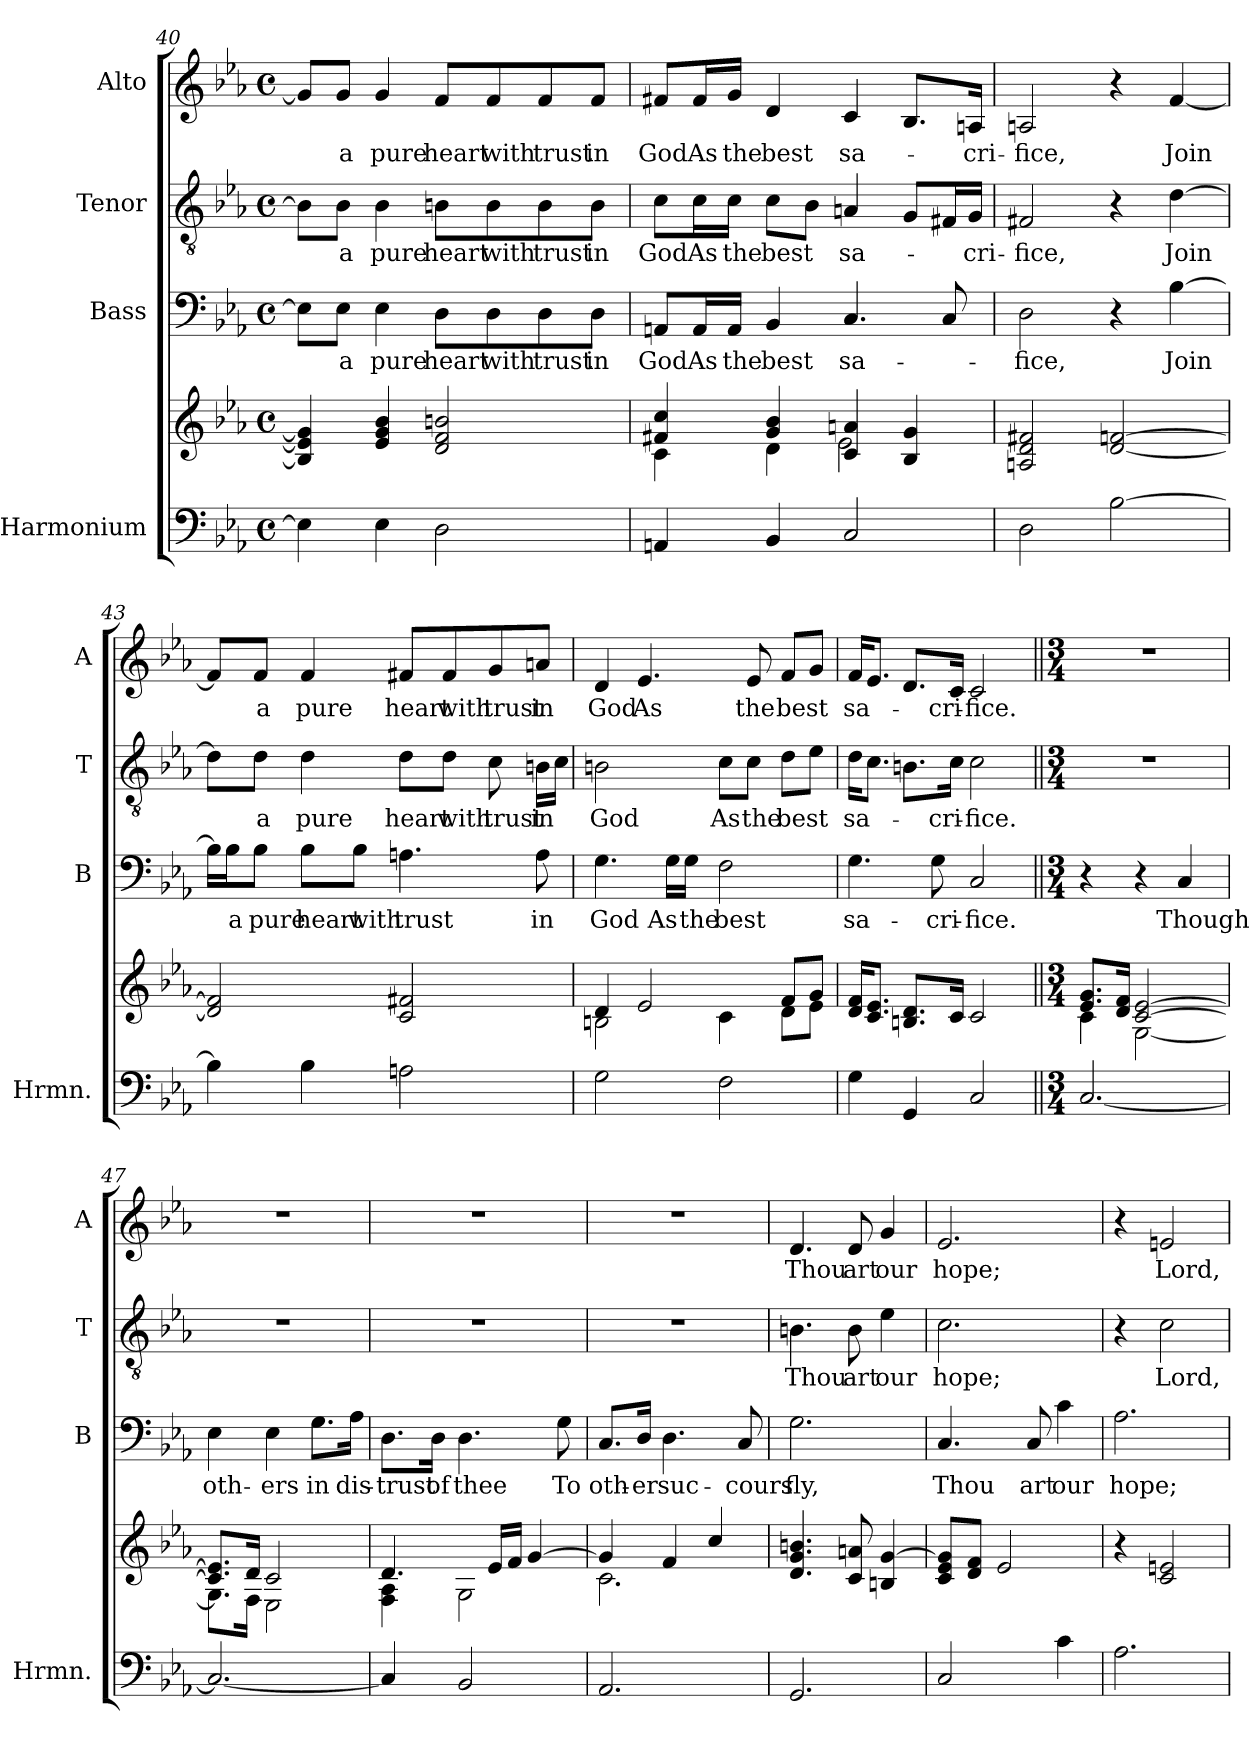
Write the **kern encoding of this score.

**kern	**kern	**kern	**text	**kern	**text	**kern	**text
*part4	*part4	*part3	*part3	*part2	*part2	*part1	*part1
*staff5	*staff4	*staff3	*staff3	*staff2	*staff2	*staff1	*staff1
*I"Harmonium	*	*I"Bass	*	*I"Tenor	*	*I"Alto	*
*I'Hrmn.	*	*I'B	*	*I'T	*	*I'A	*
!!LO:LB:g=z
*clefF4	*clefG2	*clefF4	*	*clefGv2	*	*clefG2	*
*k[b-e-a-]	*k[b-e-a-]	*k[b-e-a-]	*	*k[b-e-a-]	*	*k[b-e-a-]	*
*E-:	*E-:	*E-:	*	*E-:	*	*E-:	*
*M4/4	*M4/4	*M4/4	*	*M4/4	*	*M4/4	*
*met(c)	*met(c)	*met(c)	*	*met(c)	*	*met(c)	*
=40	=40	=40	=40	=40	=40	=40	=40
4E-\]	4B-!/] 4e-!/] 4g!/]	8E-\L]	.	8B-\L]	.	8g/L]	.
!	!	!	!LO:LY:b	!	!LO:LY:b	!	!LO:LY:b
.	.	8E-\J	a	8B-\J	a	8g/J	a
!	!	!	!LO:LY:b	!	!LO:LY:b	!	!LO:LY:b
4E-\	4e-!/ 4g!/ 4b-!/	4E-\	pure	4B-\	pure	4g/	pure
!	!	!	!LO:LY:b	!	!LO:LY:b	!	!LO:LY:b
2D\	2d!/ 2f!/ 2bn!/	8D\L	heart	8Bn\L	heart	8f/L	heart
!	!	!	!LO:LY:b	!	!LO:LY:b	!	!LO:LY:b
.	.	8D\	with	8B\	with	8f/	with
!	!	!	!LO:LY:b	!	!LO:LY:b	!	!LO:LY:b
.	.	8D\	trust	8B\	trust	8f/	trust
!	!	!	!LO:LY:b	!	!LO:LY:b	!	!LO:LY:b
.	.	8D\J	in	8B\J	in	8f/J	in
=41	=41	=41	=41	=41	=41	=41	=41
*	*^	*	*	*	*	*	*
!	!	!	!	!LO:LY:b	!	!LO:LY:b	!	!LO:LY:b
4AAn/	4f#X!/ 4cc!/	4c!\	8AAn/L	God	8c\L	God	8f#X/L	God
!	!	!	!	!LO:LY:b	!	!LO:LY:b	!	!LO:LY:b
.	.	.	16AA/L	As	16c\L	As	16f#/L	As
!	!	!	!	!LO:LY:b	!	!LO:LY:b	!	!LO:LY:b
.	.	.	16AA/JJ	the	16c\JJ	the	16g/JJ	the
!	!	!	!	!LO:LY:b	!	!LO:LY:b	!	!LO:LY:b
4BB-/	4g!/ 4b-!/	4d!\	4BB-/	best	8c\L	best	4d/	best
.	.	.	.	.	8B-\J	.	.	.
!	!	!	!	!LO:LY:b	!	!LO:LY:b	!	!LO:LY:b
2C/	4c!/ 4an!/	2e-!\	4.C/	sa-	4An/	sa-	4c/	sa-
.	4B-!/ 4g!/	.	.	.	8G/L	.	8.B-/L	.
.	.	.	8C/	.	16F#X/L	.	.	.
!	!	!	!	!	!	!LO:LY:b	!	!LO:LY:b
.	.	.	.	.	16G/JJ	-cri-	16An/Jk	-cri-
*	*v	*v	*	*	*	*	*	*
=42	=42	=42	=42	=42	=42	=42	=42
!	!	!	!LO:LY:b	!	!LO:LY:b	!	!LO:LY:b
2D\	2An!/ 2d!/ 2f#X!/	2D\	-fice,	2F#X/	-fice,	2An/	-fice,
[2B-\	[2d!/ [2fn!/	4r	.	4r	.	4r	.
!	!	!	!LO:LY:b	!	!LO:LY:b	!	!LO:LY:b
.	.	[4B-\	Join	[4d\	Join	[4f/	Join
!!LO:PB:g=z
=43	=43	=43	=43	=43	=43	=43	=43
4B-\]	2d!/] 2f!/]	16B-\LL]	.	8d\L]	.	8f/L]	.
!	!	!	!LO:LY:b	!	!	!	!
.	.	16B-\J	a	.	.	.	.
!	!	!	!LO:LY:b	!	!LO:LY:b	!	!LO:LY:b
.	.	8B-\J	pure	8d\J	a	8f/J	a
!	!	!	!LO:LY:b	!	!LO:LY:b	!	!LO:LY:b
4B-\	.	8B-\L	heart	4d\	pure	4f/	pure
!	!	!	!LO:LY:b	!	!	!	!
.	.	8B-\J	with	.	.	.	.
!	!	!	!LO:LY:b	!	!LO:LY:b	!	!LO:LY:b
2An\	2c!/ 2f#X!/	4.An\	trust	8d\L	heart	8f#X/L	heart
!	!	!	!	!	!LO:LY:b	!	!LO:LY:b
.	.	.	.	8d\J	with	8f#/	with
!	!	!	!	!	!LO:LY:b	!	!LO:LY:b
.	.	.	.	8c\	trust	8g/	trust
!	!	!	!LO:LY:b	!	!LO:LY:b	!	!LO:LY:b
.	.	8A\	in	16Bn\LL	in	8an/J	in
.	.	.	.	16c\JJ	.	.	.
=44	=44	=44	=44	=44	=44	=44	=44
*	*^	*	*	*	*	*	*
!	!	!	!	!LO:LY:b	!	!LO:LY:b	!	!LO:LY:b
2G\	4d!/	2Bn!\	4.G\	God	2Bn\	God	4d/	God
!	!	!	!	!	!	!	!	!LO:LY:b
.	2e-!/	.	.	.	.	.	4.e-/	As
!	!	!	!	!LO:LY:b	!	!	!	!
.	.	.	16G\LL	As	.	.	.	.
!	!	!	!	!LO:LY:b	!	!	!	!
.	.	.	16G\JJ	the	.	.	.	.
!	!	!	!	!LO:LY:b	!	!LO:LY:b	!	!
2F\	.	4c!\	2F\	best	8c\L	As	.	.
!	!	!	!	!	!	!LO:LY:b	!	!LO:LY:b
.	.	.	.	.	8c\J	the	8e-/	the
!	!	!	!	!	!	!LO:LY:b	!	!LO:LY:b
.	8f!/L	8d!\L	.	.	8d\L	best	8f/L	best
.	8g!/J	8e-!\J	.	.	8e-\J	.	8g/J	.
=45	=45	=45	=45	=45	=45	=45	=45	=45
!	!	!	!	!LO:LY:b	!	!LO:LY:b	!	!LO:LY:b
*	*v	*v	*	*	*	*	*	*
4G\	16d!/ 16f!/KL	4.G\	sa-	16d\KL	sa-	16f/KL	sa-
.	8.c!/ 8.e-!/J	.	.	8.c\J	.	8.e-/J	.
4GG/	8.Bn!/ 8.d!/L	.	.	8.Bn\L	.	8.d/L	.
!	!	!	!LO:LY:b	!	!	!	!
.	.	8G\	-cri-	.	.	.	.
!	!	!	!	!	!LO:LY:b	!	!LO:LY:b
.	16c!/Jk	.	.	16c\Jk	-cri-	16c/Jk	-cri-
!	!	!	!LO:LY:b	!	!LO:LY:b	!	!LO:LY:b
2C/	2c!/	2C/	-fice.	2c\	-fice.	2c/	-fice.
=46||	=46||	=46||	=46||	=46||	=46||	=46||	=46||
*M3/4	*M3/4	*M3/4	*	*M3/4	*	*M3/4	*
*	*^	*	*	*	*	*	*
[2.C/	8.e-!/ 8.g!/L	4c!\	4r	.	2.r	.	2.r	.
.	16d!/ 16f!/Jk	.	.	.	.	.	.	.
.	[2c!/ [2e-!/	[2G!\	4r	.	.	.	.	.
!	!	!	!	!LO:LY:b	!	!	!	!
.	.	.	4C/	Though	.	.	.	.
!!LO:PB:g=z
=47	=47	=47	=47	=47	=47	=47	=47	=47
!	!	!	!	!LO:LY:b	!	!	!	!
2.C/_	8.c!/] 8.e-!/]L	8.G!\L]	4E-\	oth-	2.r	.	2.r	.
.	16d!/Jk	16F!\Jk	.	.	.	.	.	.
!	!	!	!	!LO:LY:b	!	!	!	!
.	2c!/	2E-!\	4E-\	-ers	.	.	.	.
!	!	!	!	!LO:LY:b	!	!	!	!
.	.	.	8.G\L	in	.	.	.	.
!	!	!	!	!LO:LY:b	!	!	!	!
.	.	.	16A-\Jk	dis-	.	.	.	.
=48	=48	=48	=48	=48	=48	=48	=48	=48
!	!	!	!	!LO:LY:b	!	!	!	!
4C/]	4.d!/	4F!\ 4A-!\	8.D\L	-trust	2.r	.	2.r	.
!	!	!	!	!LO:LY:b	!	!	!	!
.	.	.	16D\Jk	of	.	.	.	.
!	!	!	!	!LO:LY:b	!	!	!	!
2BB-/	.	2G!\	4.D\	thee	.	.	.	.
.	16e-!/LL	.	.	.	.	.	.	.
.	16f!/JJ	.	.	.	.	.	.	.
.	[4g!/	.	.	.	.	.	.	.
!	!	!	!	!LO:LY:b	!	!	!	!
.	.	.	8G\	To	.	.	.	.
=49	=49	=49	=49	=49	=49	=49	=49	=49
!	!	!	!	!LO:LY:b	!	!	!	!
2.AA-/	4g!/]	2.c!\	8.C/L	oth-	2.r	.	2.r	.
!	!	!	!	!LO:LY:b	!	!	!	!
.	.	.	16D/Jk	-er	.	.	.	.
!	!	!	!	!LO:LY:b	!	!	!	!
.	4f!/	.	4.D\	suc-	.	.	.	.
.	4cc!/	.	.	.	.	.	.	.
!	!	!	!	!LO:LY:b	!	!	!	!
.	.	.	8C/	-cours	.	.	.	.
*	*v	*v	*	*	*	*	*	*
=50	=50	=50	=50	=50	=50	=50	=50
!	!	!	!LO:LY:b	!	!LO:LY:b	!	!LO:LY:b
2.GG/	4.d!/ 4.g!/ 4.bn!/	2.G\	fly,	4.Bn\	Thou	4.d/	Thou
!	!	!	!	!	!LO:LY:b	!	!LO:LY:b
.	8c!/ 8an!/	.	.	8B\	art	8d/	art
!	!	!	!	!	!LO:LY:b	!	!LO:LY:b
.	4Bn!/ [4g!/	.	.	4e-\	our	4g/	our
=51	=51	=51	=51	=51	=51	=51	=51
!	!	!	!LO:LY:b	!	!LO:LY:b	!	!LO:LY:b
2C/	8c!/ 8e-!/ 8g!/]L	4.C/	Thou	2.c\	hope;	2.e-/	hope;
.	8d!/ 8f!/J	.	.	.	.	.	.
.	2e-!/	.	.	.	.	.	.
!	!	!	!LO:LY:b	!	!	!	!
.	.	8C/	art	.	.	.	.
!	!	!	!LO:LY:b	!	!	!	!
4c\	.	4c\	our	.	.	.	.
=52	=52	=52	=52	=52	=52	=52	=52
!	!	!	!LO:LY:b	!	!	!	!
2.A-\	4r	2.A-\	hope;	4r	.	4r	.
!	!	!	!	!	!LO:LY:b	!	!LO:LY:b
.	2c!/ 2en!/	.	.	2c\	Lord,	2en/	Lord,
=	=	=	=	=	=	=	=
*-	*-	*-	*-	*-	*-	*-	*-
